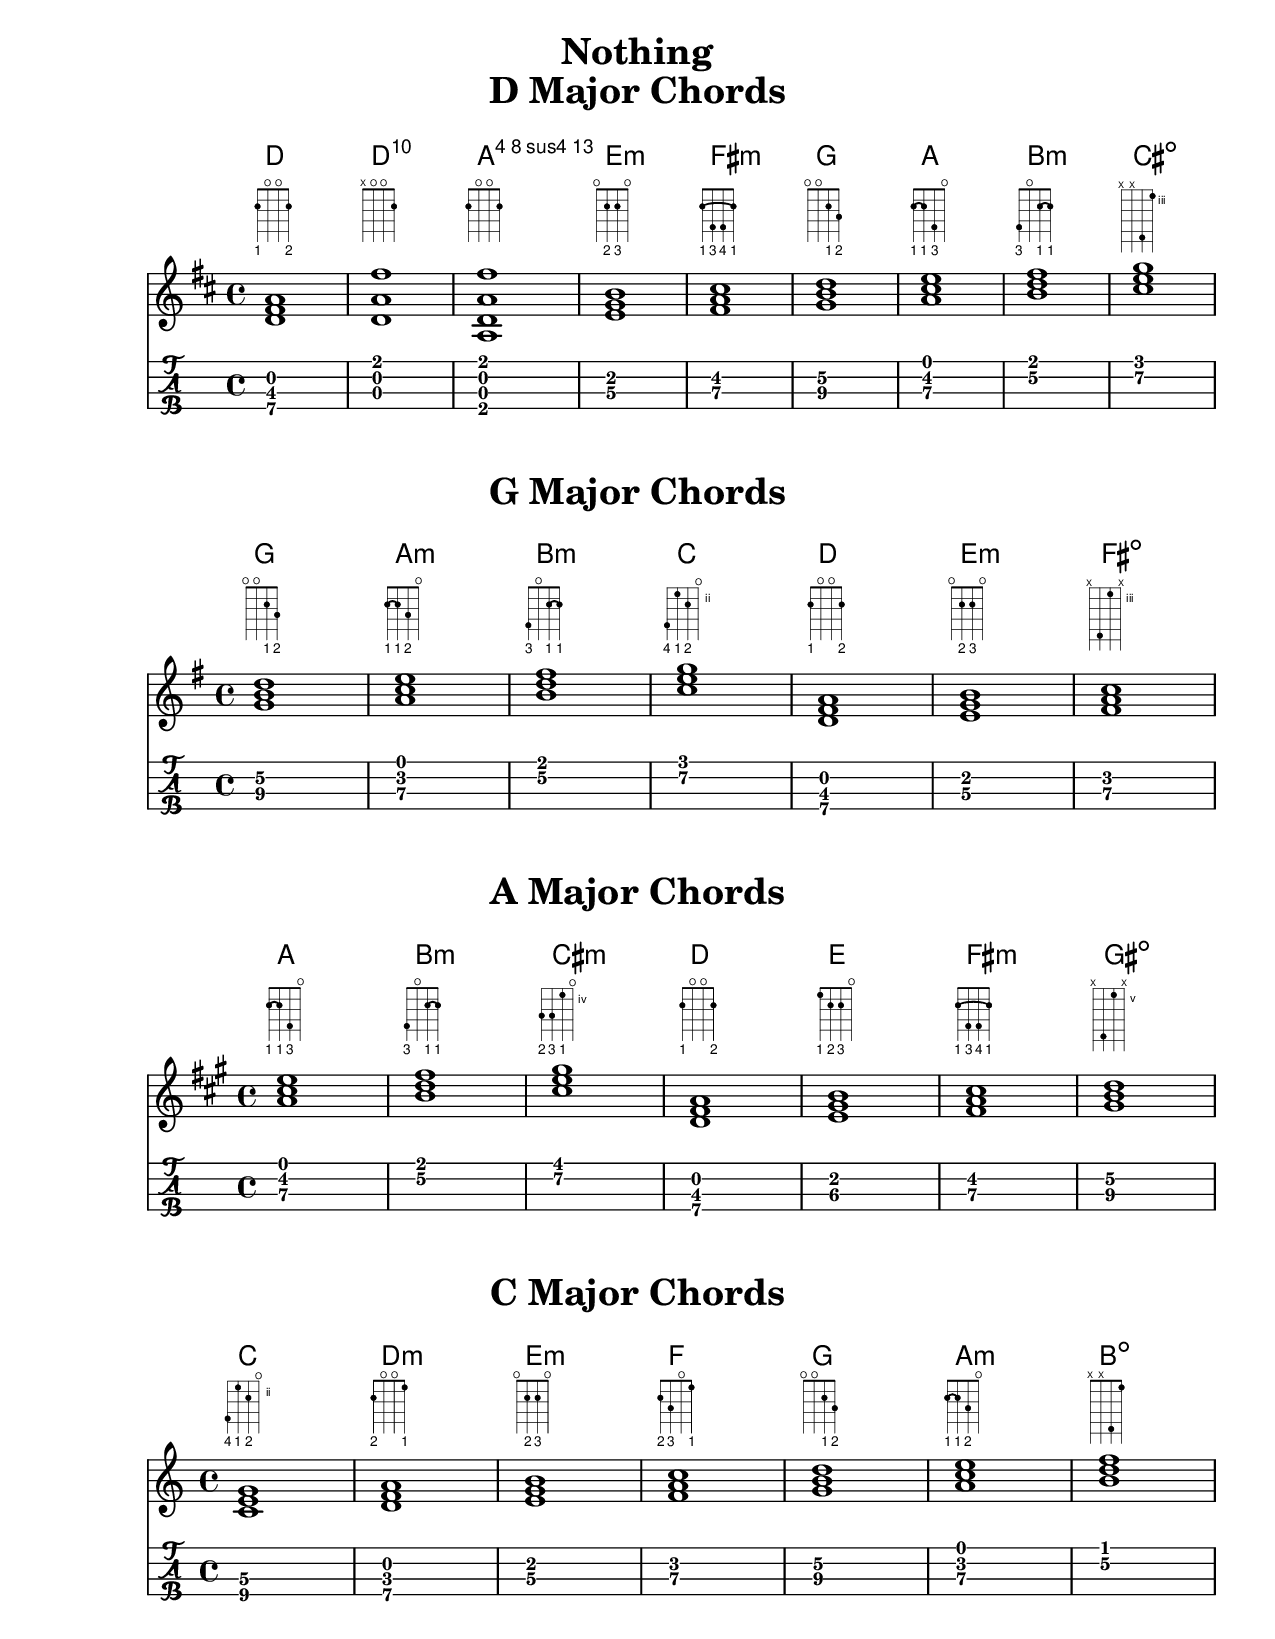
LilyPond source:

\version "2.16.2"
\language "english"
\include "predefined-mandolin-fretboards.ly"
\include "predefined-guitar-fretboards.ly"
#(set-global-staff-size 20)
#(set-default-paper-size "letter")

%{

thechords = \chordmode {
  \key d \major
  d1 e1:m fs1:m g1 a1 b1:m cs1:dim
}

%}

dmaj_chords = \relative d' {
  \key d \major
  << d1 fs a>>
  << d, fs' a,>>
  << a, d a' fs' >>
  << e, g b>>
  << fs a cs >>
  << g b d >>
  << a cs e >>
  << b d fs >>
  << cs e g >>
}

amaj_chords = \relative a' {
  \key a \major
  << a1 cs e>>
  << b  d  fs>>
  << cs e  gs >>
  << d,  fs a >>
  << e  gs b >>
  << fs a  cs >>
  << gs b  d >>
}

gmaj_chords = \relative a' {
  \key g \major
  << g  b  d>>
  << a  c  e >>
  << b  d  fs>>
  << c  e  g>>
  << d,  fs a >>
  << e  g  b>>
  << fs a  c>>
}

cmaj_chords = \relative c' {
  \key c \major
  << c  e  g >>
  << d  f  a>>
  << e  g  b>>
  << f  a  c>>
  << g  b  d>>
  << a  c  e>>
  << b  d  f>>
}

\book {
  \paper {
    print-all-headers = ##t
    ragged-right = ##f
  }
  \header {
    title = "Nothing"
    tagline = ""
  }

  \score {
    \header {
      title = "D Major Chords"
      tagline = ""
    }
    <<
      \new ChordNames { \dmaj_chords }
      \new FretBoards \with {
        stringTunings = #mandolin-tuning
      } {
        \dmaj_chords
      }
      \new Staff { \dmaj_chords }
      \new TabStaff \with {
        stringTunings = #mandolin-tuning
      } {
        \tabFullNotation
        \dmaj_chords
      }
    >>
    \layout { }
    \midi {}
  }

  \score{
    \header {
      title = "G Major Chords"
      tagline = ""
    }
    <<
      \new ChordNames { \gmaj_chords }
      \new FretBoards \with {
        stringTunings = #mandolin-tuning
      } {
        \gmaj_chords
      }
      \new Staff { \gmaj_chords }
      \new TabStaff \with {
        stringTunings = #mandolin-tuning
      } {
        \tabFullNotation
        \gmaj_chords
      }
    >>
    \layout { }
    \midi {}
  }


  \score{
    <<
      \new ChordNames { \amaj_chords }
      \new FretBoards \with {
        stringTunings = #mandolin-tuning
      } {
        \amaj_chords
      }
      \new Staff { \amaj_chords }
      \new TabStaff \with {
        stringTunings = #mandolin-tuning
      } {
        \tabFullNotation
        \amaj_chords
      }
    >>
    \header {
      title = "A Major Chords"
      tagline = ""
    }
    \layout { }
    \midi {}
  }
  \score{
    <<
      \new ChordNames { \cmaj_chords }
      \new FretBoards \with {
        stringTunings = #mandolin-tuning
      } {
        \cmaj_chords
      }
      \new Staff { \cmaj_chords }
      \new TabStaff \with {
      stringTunings = #mandolin-tuning
    } {
      \tabFullNotation
      \cmaj_chords
    }
  >>
  \header {
    title = "C Major Chords"
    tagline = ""
  }
  \layout { }
  \midi {}
}
}
